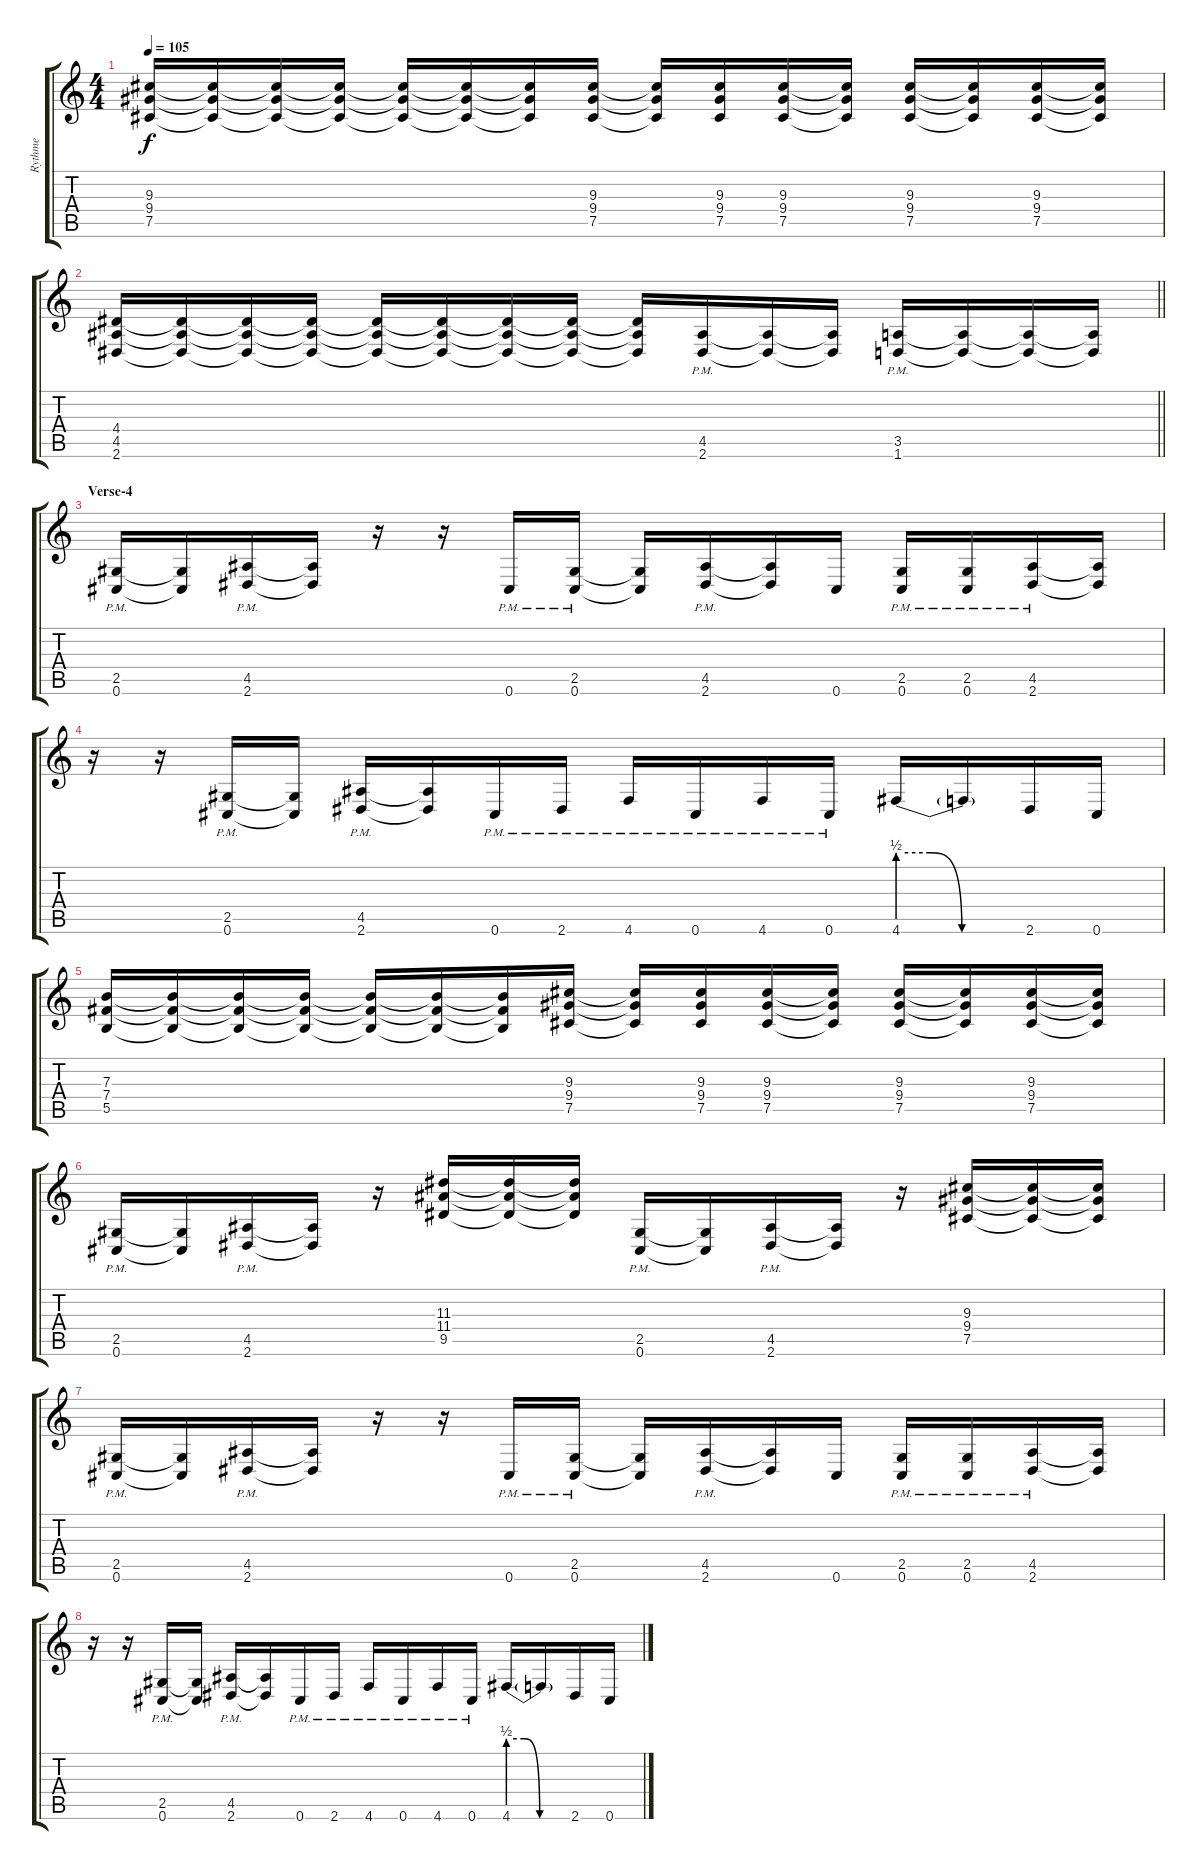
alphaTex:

\track ("Rythme" "Rythme") {instrument distortionguitar}
\staff {score tabs}
\tuning (Db4 Ab3 E3 B2 Gb2 Db2) {hide}
\ts (4 4)
\tempo 105
\clef g2
\ks c
(9.3 9.4 7.5).16{dy f} (9.3{t} 9.4{t} 7.5{t}).16 (9.3{t} 9.4{t} 7.5{t}).16 (9.3{t} 9.4{t} 7.5{t}).16 (9.3{t} 9.4{t} 7.5{t}).16 (9.3{t} 9.4{t} 7.5{t}).16 (9.3{t} 9.4{t} 7.5{t}).16 (9.3 9.4 7.5).16 (9.3{t} 9.4{t} 7.5{t}).16 (9.3 9.4 7.5).16 (9.3 9.4 7.5).16 (9.3{t} 9.4{t} 7.5{t}).16 (9.3 9.4 7.5).16 (9.3{t} 9.4{t} 7.5{t}).16 (9.3 9.4 7.5).16 (9.3{t} 9.4{t} 7.5{t}).16 |
\barLineRight lightlight
(4.4 4.5 2.6).16 (4.4{t} 4.5{t} 2.6{t}).16 (4.4{t} 4.5{t} 2.6{t}).16 (4.4{t} 4.5{t} 2.6{t}).16 (4.4{t} 4.5{t} 2.6{t}).16 (4.4{t} 4.5{t} 2.6{t}).16 (4.4{t} 4.5{t} 2.6{t}).16 (4.4{t} 4.5{t} 2.6{t}).16 (4.4{t} 4.5{t} 2.6{t}).16 (4.5{pm} 2.6{pm}).16 (4.5{t} 2.6{t}).16 (4.5{t} 2.6{t}).16 (3.5{pm} 1.6{pm}).16 (3.5{t} 1.6{t}).16 (3.5{t} 1.6{t}).16 (3.5{t} 1.6{t}).16 |
\section ("" "Verse-4")
(2.5{pm} 0.6{pm}).16 (2.5{t} 0.6{t}).16 (4.5{pm} 2.6{pm}).16 (4.5{t} 2.6{t}).16 r.16 r.16 0.6{pm}.16 (2.5{pm} 0.6{pm}).16 (2.5{t} 0.6{t}).16 (4.5{pm} 2.6{pm}).16 (4.5{t} 2.6{t}).16 0.6.16 (2.5 0.6{pm}).16 (2.5 0.6{pm}).16 (4.5{pm} 2.6{pm}).16 (4.5{t} 2.6{t}).16 |
r.16 r.16 (2.5{pm} 0.6{pm}).16 (2.5{t} 0.6{t}).16 (4.5{pm} 2.6{pm}).16 (4.5{t} 2.6{t}).16 0.6{pm}.16 2.6{pm}.16 4.6{pm}.16 0.6{pm}.16 4.6{pm}.16 0.6{pm}.16 4.6{be (custom 0 2 15 2 30 0 60 0)}.16 4.6{t}.16 2.6.16 0.6.16 |
(7.3 7.4 5.5).16 (7.3{t} 7.4{t} 5.5{t}).16 (7.3{t} 7.4{t} 5.5{t}).16 (7.3{t} 7.4{t} 5.5{t}).16 (7.3{t} 7.4{t} 5.5{t}).16 (7.3{t} 7.4{t} 5.5{t}).16 (7.3{t} 7.4{t} 5.5{t}).16 (9.3 9.4 7.5).16 (9.3{t} 9.4{t} 7.5{t}).16 (9.3 9.4 7.5).16 (9.3 9.4 7.5).16 (9.3{t} 9.4{t} 7.5{t}).16 (9.3 9.4 7.5).16 (9.3{t} 9.4{t} 7.5{t}).16 (9.3 9.4 7.5).16 (9.3{t} 9.4{t} 7.5{t}).16 |
(2.5{pm} 0.6{pm}).16 (2.5{t} 0.6{t}).16 (4.5{pm} 2.6{pm}).16 (4.5{t} 2.6{t}).16 r.16 (11.3 11.4 9.5).16 (11.3{t} 11.4{t} 9.5{t}).16 (11.3{t} 11.4{t} 9.5{t}).16 (2.5{pm} 0.6{pm}).16 (2.5{t} 0.6{t}).16 (4.5{pm} 2.6{pm}).16 (4.5{t} 2.6{t}).16 r.16 (9.3 9.4 7.5).16 (9.3{t} 9.4{t} 7.5{t}).16 (9.3{t} 9.4{t} 7.5{t}).16 |
(2.5{pm} 0.6{pm}).16 (2.5{t} 0.6{t}).16 (4.5{pm} 2.6{pm}).16 (4.5{t} 2.6{t}).16 r.16 r.16 0.6{pm}.16 (2.5{pm} 0.6{pm}).16 (2.5{t} 0.6{t}).16 (4.5{pm} 2.6{pm}).16 (4.5{t} 2.6{t}).16 0.6.16 (2.5 0.6{pm}).16 (2.5 0.6{pm}).16 (4.5{pm} 2.6{pm}).16 (4.5{t} 2.6{t}).16 |
r.16 r.16 (2.5{pm} 0.6{pm}).16 (2.5{t} 0.6{t}).16 (4.5{pm} 2.6{pm}).16 (4.5{t} 2.6{t}).16 0.6{pm}.16 2.6{pm}.16 4.6{pm}.16 0.6{pm}.16 4.6{pm}.16 0.6{pm}.16 4.6{be (custom 0 2 15 2 30 0 60 0)}.16 4.6{t}.16 2.6.16 0.6.16
